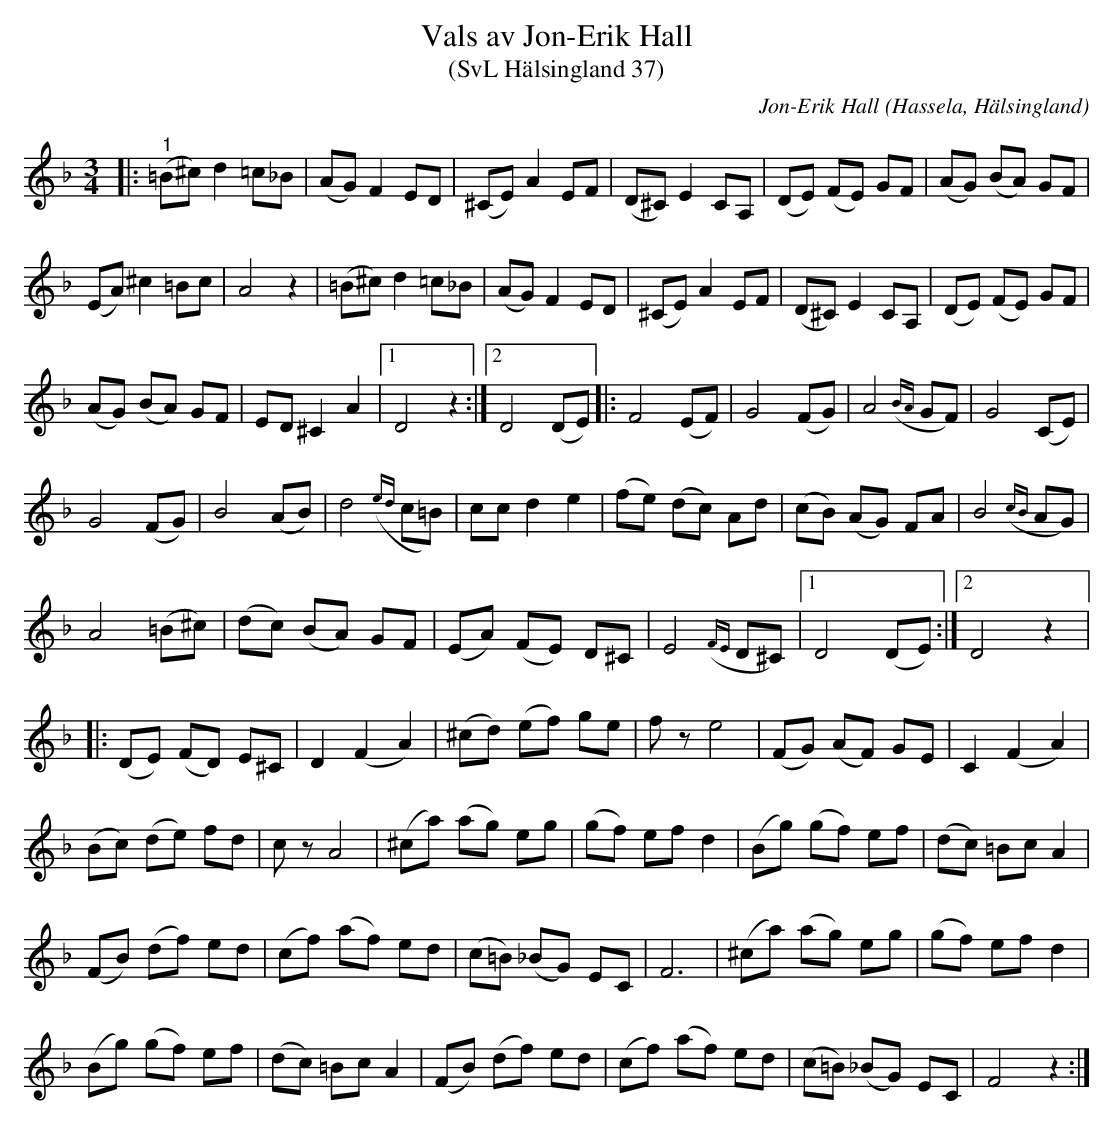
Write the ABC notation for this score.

X:1
T:Vals av Jon-Erik Hall
T:(SvL Hälsingland 37)
C:Jon-Erik Hall
O:Hassela, Hälsingland
L:1/8
M:3/4
K:Dm
V:1
|:"^1" (=B^c) d2 =c_B | (AG) F2 ED | (^CE) A2 EF | (D^C) E2 CA, | (DE) (FE) GF | (AG) (BA) GF |
(EA) ^c2 =Bc | A4 z2 | (=B^c) d2 =c_B | (AG) F2 ED | (^CE) A2 EF | (D^C) E2 CA, | (DE) (FE) GF |
(AG) (BA) GF | ED ^C2 A2 |1 D4 z2 :|2 D4 (DE) |: F4 (EF) | G4 (FG) | A4({BA} GF) | G4 (CE) |
G4 (FG) | B4 (AB) | d4({ed} c=B) | cc d2 e2 | (fe) (dc) Ad | (cB) (AG) FA | B4({cB} AG) |
A4 (=B^c) | (dc) (BA) GF | (EA) (FE) D^C | E4({FE} D^C) |1 D4 (DE) :|2 D4 z2 |:
(DE) (FD) E^C | D2 (F2 A2) | (^cd) (ef) ge | f z e4 | (FG) (AF) GE | C2 (F2 A2) |
(Bc) (de) fd | c z A4 | (^ca) (ag) eg | (gf) ef d2 | (Bg) (gf) ef | (dc) =Bc A2 |
(FB) (df) ed | (cf) (af) ed | (c=B) (_BG) EC | F6 | (^ca) (ag) eg |  (gf) ef d2 |
(Bg) (gf) ef | (dc) =Bc A2 | (FB) (df) ed | (cf) (af) ed | (c=B) (_BG) EC | F4 z2 :|
